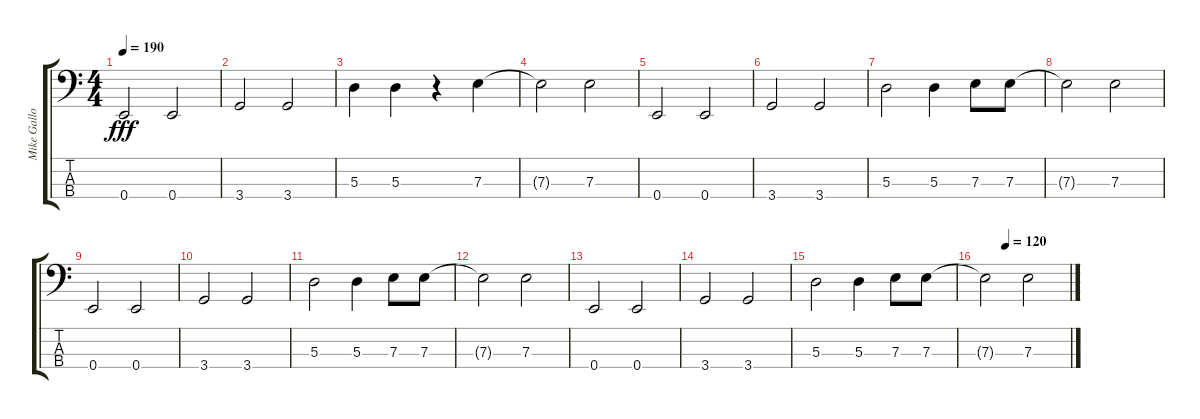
\track ("Mike Gallo" "Mike Gallo") {instrument electricbasspick}
\staff {score tabs}
\tuning (G2 D2 A1 E1) {hide}
\ts (4 4)
\tempo 190
\clef f4
\ks c
0.4.2{dy fff} 0.4.2 |
3.4.2 3.4.2 |
5.3.4 5.3.4 r.4 7.3.4 |
7.3{t}.2 7.3.2 |
0.4.2 0.4.2 |
3.4.2 3.4.2 |
5.3.2 5.3.4 7.3.8 7.3.8 |
7.3{t}.2 7.3.2 |
0.4.2 0.4.2 |
3.4.2 3.4.2 |
5.3.2 5.3.4 7.3.8 7.3.8 |
7.3{t}.2 7.3.2 |
0.4.2 0.4.2 |
3.4.2 3.4.2 |
5.3.2 5.3.4 7.3.8 7.3.8 |
\tempo (120 0.25)
7.3{t}.2 7.3.2
